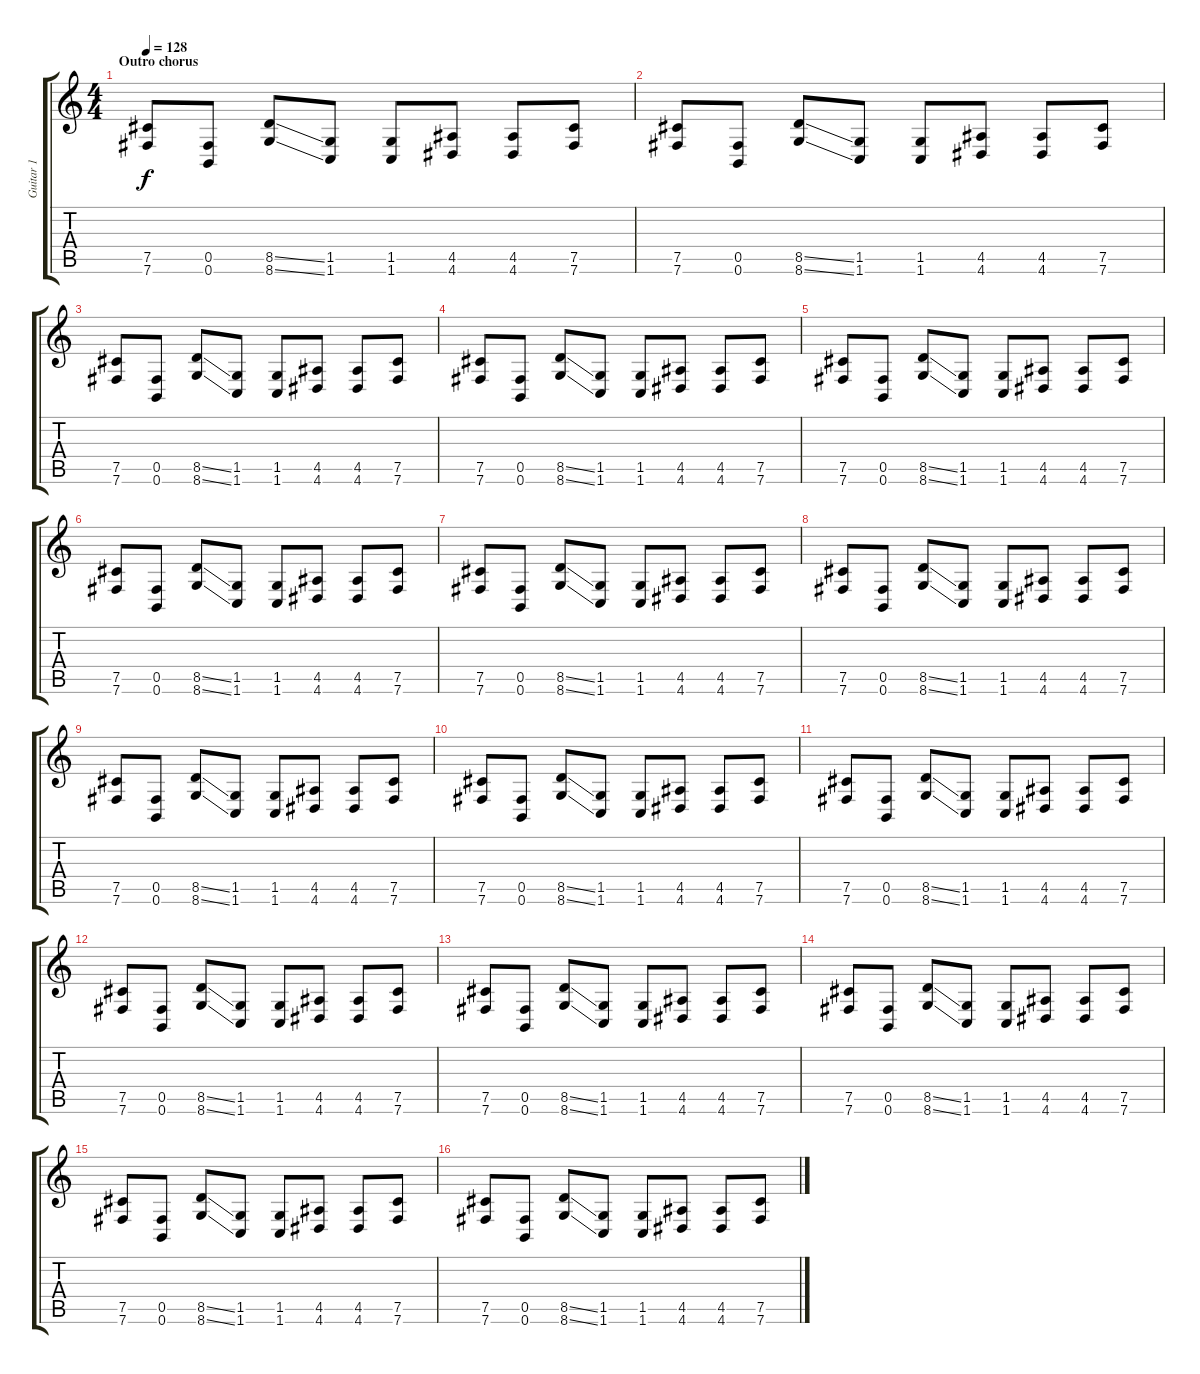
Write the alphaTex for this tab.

\track ("Guitar 1" "Guitar 1") {instrument distortionguitar}
\staff {score tabs}
\tuning (Db4 Ab3 E3 B2 Gb2 B1) {hide}
\ts (4 4)
\section ("" "Outro chorus")
\tempo 128
\clef g2
\ks c
(7.5 7.6).8{dy f} (0.5 0.6).8 (8.5{ss} 8.6{ss}).8 (1.5 1.6).8 (1.5 1.6).8 (4.5 4.6).8 (4.5 4.6).8 (7.5 7.6).8 |
(7.5 7.6).8 (0.5 0.6).8 (8.5{ss} 8.6{ss}).8 (1.5 1.6).8 (1.5 1.6).8 (4.5 4.6).8 (4.5 4.6).8 (7.5 7.6).8 |
(7.5 7.6).8 (0.5 0.6).8 (8.5{ss} 8.6{ss}).8 (1.5 1.6).8 (1.5 1.6).8 (4.5 4.6).8 (4.5 4.6).8 (7.5 7.6).8 |
(7.5 7.6).8 (0.5 0.6).8 (8.5{ss} 8.6{ss}).8 (1.5 1.6).8 (1.5 1.6).8 (4.5 4.6).8 (4.5 4.6).8 (7.5 7.6).8 |
(7.5 7.6).8 (0.5 0.6).8 (8.5{ss} 8.6{ss}).8 (1.5 1.6).8 (1.5 1.6).8 (4.5 4.6).8 (4.5 4.6).8 (7.5 7.6).8 |
(7.5 7.6).8 (0.5 0.6).8 (8.5{ss} 8.6{ss}).8 (1.5 1.6).8 (1.5 1.6).8 (4.5 4.6).8 (4.5 4.6).8 (7.5 7.6).8 |
(7.5 7.6).8 (0.5 0.6).8 (8.5{ss} 8.6{ss}).8 (1.5 1.6).8 (1.5 1.6).8 (4.5 4.6).8 (4.5 4.6).8 (7.5 7.6).8 |
(7.5 7.6).8 (0.5 0.6).8 (8.5{ss} 8.6{ss}).8 (1.5 1.6).8 (1.5 1.6).8 (4.5 4.6).8 (4.5 4.6).8 (7.5 7.6).8 |
(7.5 7.6).8 (0.5 0.6).8 (8.5{ss} 8.6{ss}).8 (1.5 1.6).8 (1.5 1.6).8 (4.5 4.6).8 (4.5 4.6).8 (7.5 7.6).8 |
(7.5 7.6).8 (0.5 0.6).8 (8.5{ss} 8.6{ss}).8 (1.5 1.6).8 (1.5 1.6).8 (4.5 4.6).8 (4.5 4.6).8 (7.5 7.6).8 |
(7.5 7.6).8 (0.5 0.6).8 (8.5{ss} 8.6{ss}).8 (1.5 1.6).8 (1.5 1.6).8 (4.5 4.6).8 (4.5 4.6).8 (7.5 7.6).8 |
(7.5 7.6).8 (0.5 0.6).8 (8.5{ss} 8.6{ss}).8 (1.5 1.6).8 (1.5 1.6).8 (4.5 4.6).8 (4.5 4.6).8 (7.5 7.6).8 |
(7.5 7.6).8 (0.5 0.6).8 (8.5{ss} 8.6{ss}).8 (1.5 1.6).8 (1.5 1.6).8 (4.5 4.6).8 (4.5 4.6).8 (7.5 7.6).8 |
(7.5 7.6).8 (0.5 0.6).8 (8.5{ss} 8.6{ss}).8 (1.5 1.6).8 (1.5 1.6).8 (4.5 4.6).8 (4.5 4.6).8 (7.5 7.6).8 |
(7.5 7.6).8 (0.5 0.6).8 (8.5{ss} 8.6{ss}).8 (1.5 1.6).8 (1.5 1.6).8 (4.5 4.6).8 (4.5 4.6).8 (7.5 7.6).8 |
(7.5 7.6).8 (0.5 0.6).8 (8.5{ss} 8.6{ss}).8 (1.5 1.6).8 (1.5 1.6).8 (4.5 4.6).8 (4.5 4.6).8 (7.5 7.6).8
